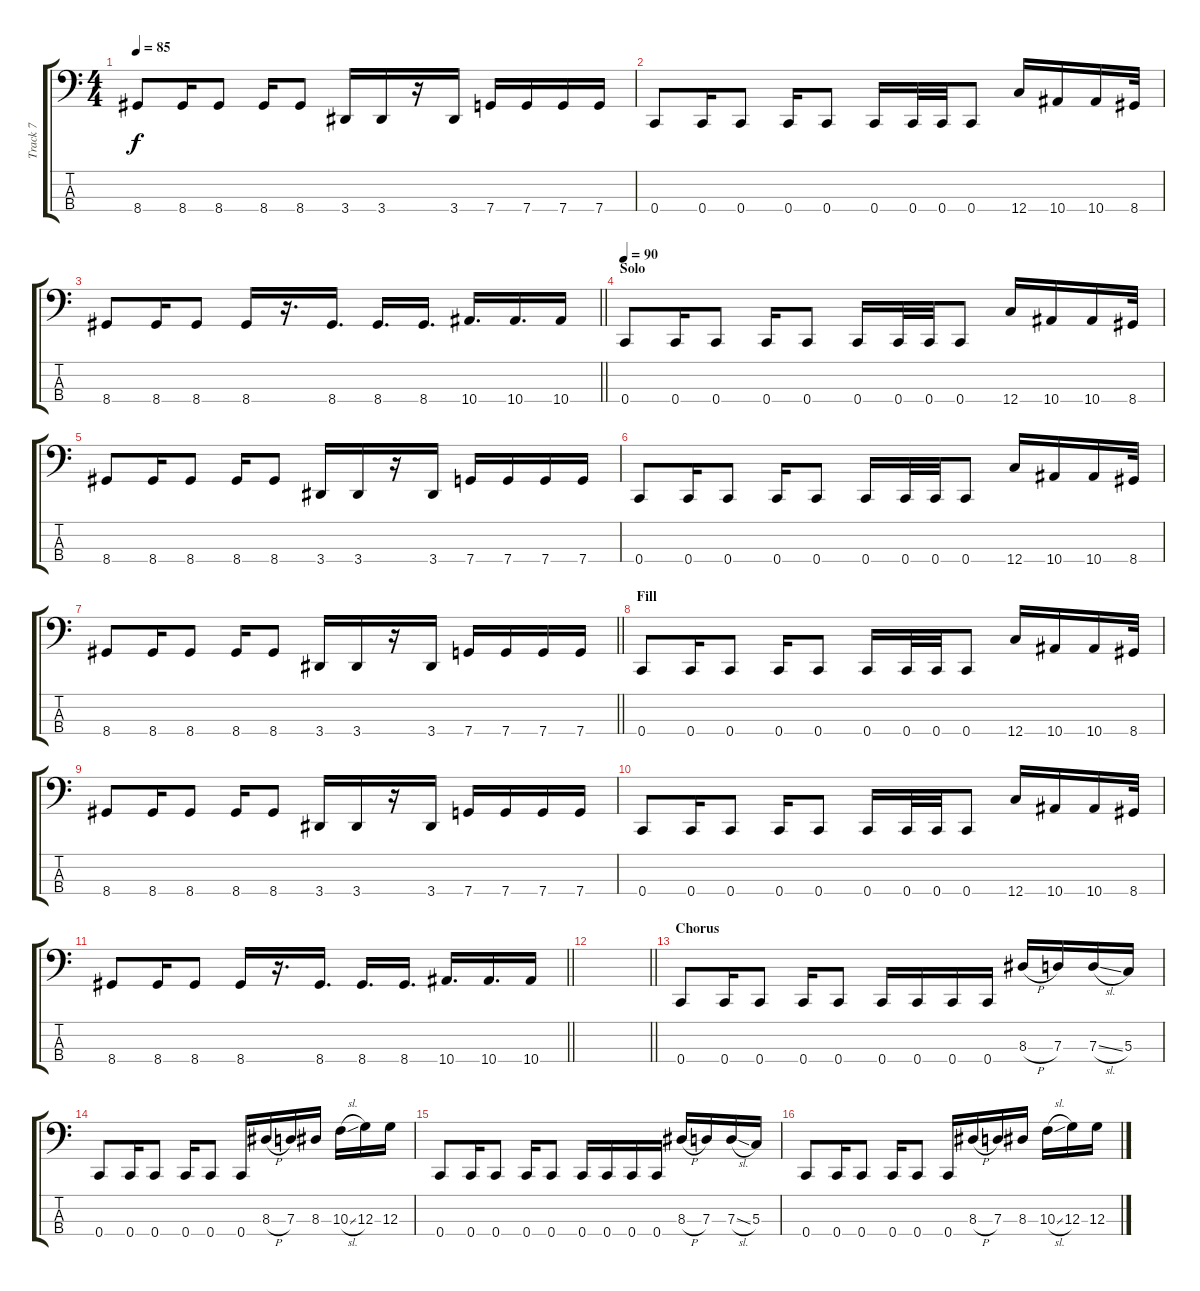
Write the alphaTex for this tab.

\track ("Track 7" "Track 7") {instrument electricbassfinger}
\staff {score tabs}
\tuning (F2 C2 G1 C1) {hide}
\ts (4 4)
\tempo 85
\clef f4
\ks c
8.4.8{dy f} 8.4.16 8.4.8 8.4.16 8.4.8 3.4.16 3.4.16 r.16 3.4.16 7.4.16 7.4.16 7.4.16 7.4.16 |
0.4.8 0.4.16 0.4.8 0.4.16 0.4.8 0.4.16 0.4.32 0.4.32 0.4.8 12.4.16 10.4.16 10.4.16 8.4.32 |
\barLineRight lightlight
8.4.8 8.4.16 8.4.8 8.4.16 r.16{d} 8.4.16{d} 8.4.16{d} 8.4.16{d} 10.4.16{d} 10.4.16{d} 10.4.16 |
\section ("" "Solo")
\tempo 90
0.4.8 0.4.16 0.4.8 0.4.16 0.4.8 0.4.16 0.4.32 0.4.32 0.4.8 12.4.16 10.4.16 10.4.16 8.4.32 |
8.4.8 8.4.16 8.4.8 8.4.16 8.4.8 3.4.16 3.4.16 r.16 3.4.16 7.4.16 7.4.16 7.4.16 7.4.16 |
0.4.8 0.4.16 0.4.8 0.4.16 0.4.8 0.4.16 0.4.32 0.4.32 0.4.8 12.4.16 10.4.16 10.4.16 8.4.32 |
\barLineRight lightlight
8.4.8 8.4.16 8.4.8 8.4.16 8.4.8 3.4.16 3.4.16 r.16 3.4.16 7.4.16 7.4.16 7.4.16 7.4.16 |
\section ("" "Fill")
0.4.8 0.4.16 0.4.8 0.4.16 0.4.8 0.4.16 0.4.32 0.4.32 0.4.8 12.4.16 10.4.16 10.4.16 8.4.32 |
8.4.8 8.4.16 8.4.8 8.4.16 8.4.8 3.4.16 3.4.16 r.16 3.4.16 7.4.16 7.4.16 7.4.16 7.4.16 |
0.4.8 0.4.16 0.4.8 0.4.16 0.4.8 0.4.16 0.4.32 0.4.32 0.4.8 12.4.16 10.4.16 10.4.16 8.4.32 |
\barLineRight lightlight
8.4.8 8.4.16 8.4.8 8.4.16 r.16{d} 8.4.16{d} 8.4.16{d} 8.4.16{d} 10.4.16{d} 10.4.16{d} 10.4.16 |
\barLineRight lightlight
|
\section ("" "Chorus")
0.4.8 0.4.16 0.4.8 0.4.16 0.4.8 0.4.16 0.4.16 0.4.16 0.4.16 8.3{h}.16 7.3.16 7.3{sl}.16 5.3.16 |
0.4.8 0.4.16 0.4.8 0.4.16 0.4.8 0.4.16 8.3{h}.16 7.3.16 8.3.16 10.3{sl}.16 12.3.16 12.3.16 |
0.4.8 0.4.16 0.4.8 0.4.16 0.4.8 0.4.16 0.4.16 0.4.16 0.4.16 8.3{h}.16 7.3.16 7.3{sl}.16 5.3.16 |
0.4.8 0.4.16 0.4.8 0.4.16 0.4.8 0.4.16 8.3{h}.16 7.3.16 8.3.16 10.3{sl}.16 12.3.16 12.3.16
